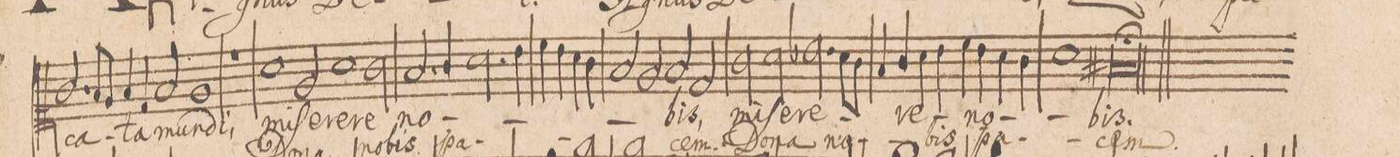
**kern	**text	**text
*I"CANTVS.	*	*
*clefC1	*	*
*k[]	*	*
*met(c|)	*	*
*M2/1	*	*
2.gny/	-ca-	.
8f/L	.	.
8e/J	.	.
4f/	.	.
4d/	-ta	.
2f/	mun-	.
=13-	=13-	=13-
1e/	-di,	.
1r	.	.
=14-	=14-	=14-
1a\	mi-	Do-
2e/	-ſe-	-na
1a\	-re-	no-
=15-	=15-	=15-
2g\	-re	-bis
2.f/	no-	pa-
4g/	.	.
=16-	=16-	=16-
2.a\	.	.
4b\	.	.
4cc\	.	.
4b\	.	.
4a\	.	.
4g\	.	.
=17-	=17-	=17-
2f/	.	.
2e/	.	.
2f/	.	.
2d/	-bis,	-cem.
=18-	=18-	=18-
2g\	mi-	Do-
2a\	-ſe-	-na
2.b-X\	-re-	no-
8a\L	.	.
8g\J	.	.
=19-	=19-	=19-
4f/	.	.
4g/	-re	.
4a\	.	.
4b-\	.	-bis
4cc\	no-	pa-
4b-\	.	.
4a\	.	.
4g\	.	.
=20-	=20-	=20-
1a\	.	.
1f#X/;	-bis.	-cem.
=21||	=21||	=21||
*M2/1	*	*
*met(c|)	*	*
*-	*-	*-
